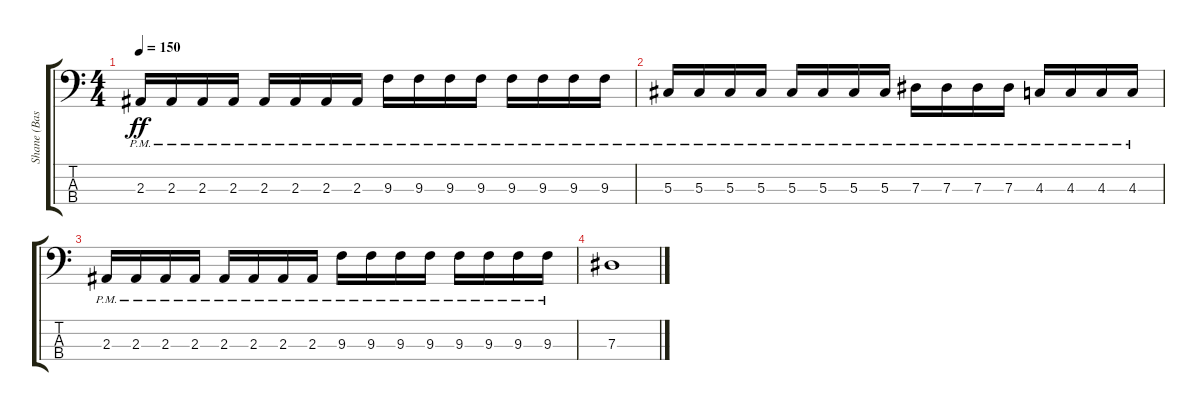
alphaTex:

\track ("Shane (Bass)" "Shane (Bas") {instrument electricbassfinger}
\staff {score tabs}
\tuning (Gb2 Db2 Ab1 Db1) {hide}
\ts (4 4)
\tempo 150
\clef f4
\ks c
2.3{pm}.16{dy ff} 2.3{pm}.16 2.3{pm}.16 2.3{pm}.16 2.3{pm}.16 2.3{pm}.16 2.3{pm}.16 2.3{pm}.16 9.3{pm}.16 9.3{pm}.16 9.3{pm}.16 9.3{pm}.16 9.3{pm}.16 9.3{pm}.16 9.3{pm}.16 9.3{pm}.16 |
5.3{pm}.16 5.3{pm}.16 5.3{pm}.16 5.3{pm}.16 5.3{pm}.16 5.3{pm}.16 5.3{pm}.16 5.3{pm}.16 7.3{pm}.16 7.3{pm}.16 7.3{pm}.16 7.3{pm}.16 4.3{pm}.16 4.3{pm}.16 4.3{pm}.16 4.3{pm}.16 |
2.3{pm}.16 2.3{pm}.16 2.3{pm}.16 2.3{pm}.16 2.3{pm}.16 2.3{pm}.16 2.3{pm}.16 2.3{pm}.16 9.3{pm}.16 9.3{pm}.16 9.3{pm}.16 9.3{pm}.16 9.3{pm}.16 9.3{pm}.16 9.3{pm}.16 9.3{pm}.16 |
7.3.1
